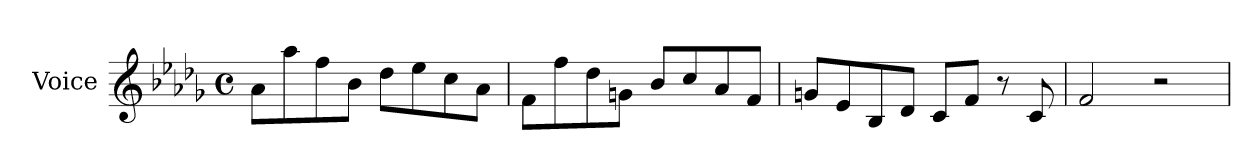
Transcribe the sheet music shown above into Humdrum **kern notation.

**kern
*part1
*staff1
*I"Voice
*I'Voice
*clefG2
*k[b-e-a-d-g-]
*M4/4
*met(c)
=1
8a-\L
8aa-\
8ff\
8b-\J
8dd-\L
8ee-\
8cc\
8a-\J
=2
8f\L
8ff\
8dd-\
8gn\J
8b-/L
8cc/
8a-/
8f/J
=3
8gn/L
8e-/
8B-/
8d-/J
8c/L
8f/J
8r
8c/
=4
2f/
2rcc
=
*-
